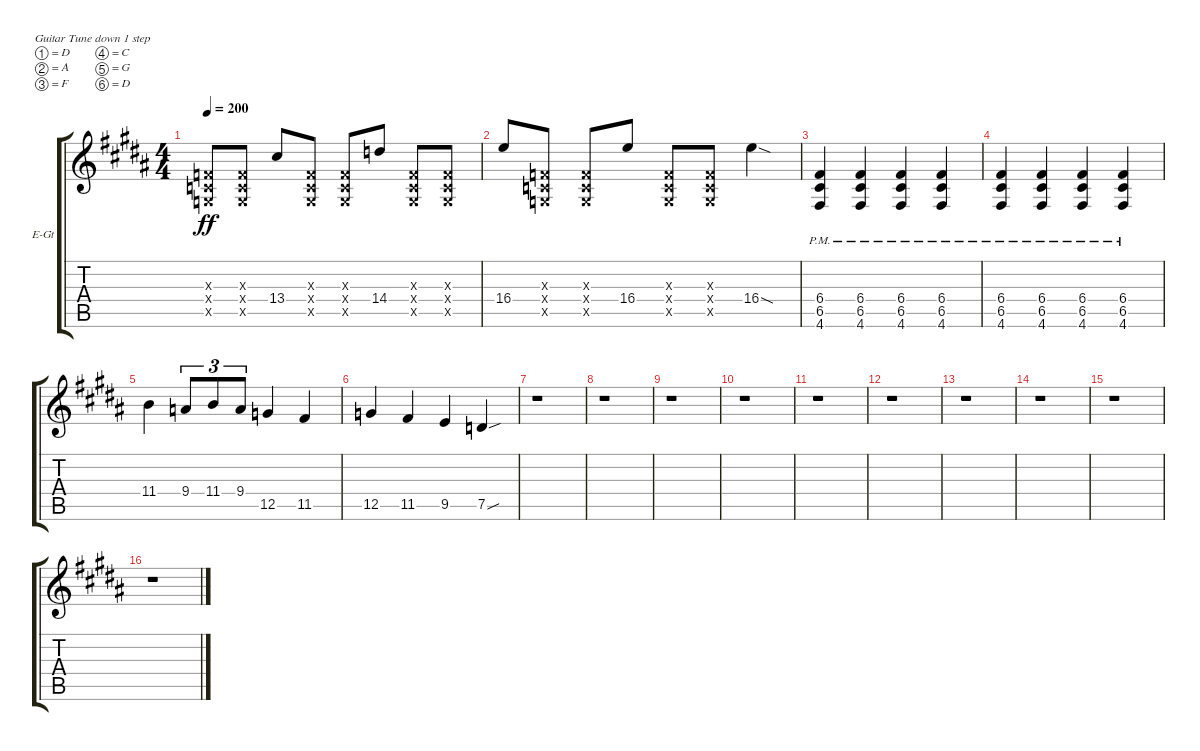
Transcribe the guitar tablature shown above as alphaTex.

\defaultSystemsLayout 4
\bracketExtendMode groupsimilarinstruments
\firstSystemTrackNameOrientation horizontal
\otherSystemsTrackNameOrientation horizontal
\track ("Lead Left" "E-Gt") {instrument distortionguitar}
\staff {score tabs}
\tuning (D4 A3 F3 C3 G2 D2)
\ts (4 4)
\tempo 200
\clef g2
\ks b
(0.4{x} 0.5{x} 0.3{x}).8{dy ff} (0.4{x} 0.5{x} 0.3{x}).8 13.4.8 (0.4{x} 0.5{x} 0.3{x}).8 (0.4{x} 0.5{x} 0.3{x}).8 14.4.8 (0.4{x} 0.5{x} 0.3{x}).8 (0.4{x} 0.5{x} 0.3{x}).8 |
16.4.8 (0.3{x} 0.4{x} 0.5{x}).8 (0.3{x} 0.4{x} 0.5{x}).8 16.4.8 (0.3{x} 0.4{x} 0.5{x}).8 (0.3{x} 0.4{x} 0.5{x}).8 16.4{sod}.4 |
(4.6{pm} 6.5{pm} 6.4{pm}).4 (4.6{pm} 6.5{pm} 6.4{pm}).4 (4.6{pm} 6.5{pm} 6.4{pm}).4 (4.6{pm} 6.5{pm} 6.4{pm}).4 |
(6.4{pm} 6.5{pm} 4.6{pm}).4 (6.4{pm} 6.5{pm} 4.6{pm}).4 (6.4{pm} 6.5{pm} 4.6{pm}).4 (6.4{pm} 6.5{pm} 4.6{pm}).4 |
11.4.4 9.4.8{tu (3 2)} 11.4.8{tu (3 2)} 9.4.8{tu (3 2)} 12.5.4 11.5.4 |
12.5.4 11.5.4 9.5.4 7.5{sou}.4 |
r.1 |
r.1 |
r.1 |
r.1 |
r.1 |
r.1 |
r.1 |
r.1 |
r.1 |
r.1
